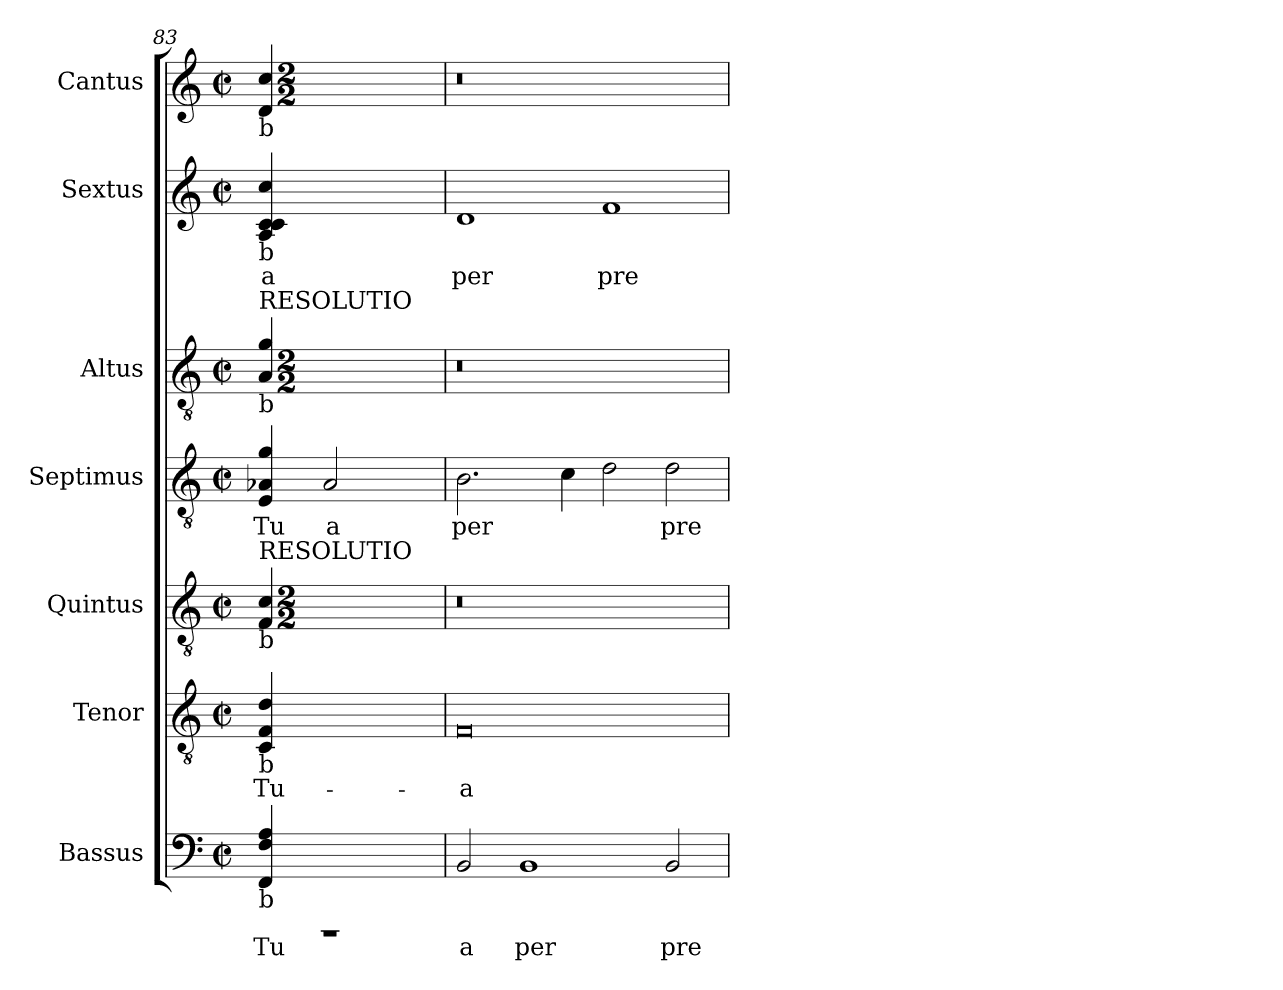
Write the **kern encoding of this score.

**kern	**text	**kern	**text	**kern	**kern	**text	**kern	**kern	**text	**kern
*part7	*part7	*part6	*part6	*part5	*part4	*part4	*part3	*part2	*part2	*part1
*staff7	*staff7	*staff6	*staff6	*staff5	*staff4	*staff4	*staff3	*staff2	*staff2	*staff1
*I"Bassus	*	*I"Tenor	*	*I"Quintus	*I"Septimus	*	*I"Altus	*I"Sextus	*	*I"Cantus
!!LO:PB:g=z
*clefF4	*	*clefGv2	*	*clefGv2	*clefGv2	*	*clefGv2	*clefG2	*	*clefG2
*k[]	*	*k[]	*	*k[]	*k[]	*	*k[]	*k[]	*	*k[]
*C:	*	*C:	*	*C:	*C:	*	*C:	*C:	*	*C:
*M2/2	*	*M2/2	*	*M2/2	*M2/2	*	*M2/2	*M2/2	*	*M2/2
*met(c|)	*	*met(c|)	*	*met(c|)	*met(c|)	*	*met(c|)	*met(c|)	*	*met(c|)
=83	=83	=83	=83	=83	=83	=83	=83	=83	=83	=83
!	!	!	!	!	!	!	!	!	!	!LO:TX:b:t=b
!	!	!	!	!	!	!	!	!LO:TX:b:t=b	!	!
!	!	!	!	!	!	!	!LO:TX:b:t=b	!	!	!
!	!	!	!	!	!	!	!LO:TX:a:t=RESOLUTIO	!	!	!
!	!	!	!	!LO:TX:b:t=b	!	!	!	!	!	!
!	!	!	!	!LO:TX:a:t=RESOLUTIO	!	!	!	!	!	!
!	!	!LO:TX:b:t=b	!	!	!	!	!	!	!	!
!LO:TX:b:t=b	!	!	!	!	!	!	!	!	!	!
!	!LO:LY:b:cj	!	!LO:LY:b:cj	!	!	!LO:LY:b:cj	!	!	!LO:LY:b:cj	!
4A/ 4FF/ 4F	Tu	4d/ 4C/ 4F	Tu-	4c/ 4F/	4g/ 4E/ 4A-X	Tu	4g/ 4A/	4cc/ 4A/ 4c 4c	-a	4cc/ 4d/
*	*	*	*	*M2/2	*	*	*M2/2	*	*	*M2/2
*	*	*	*	*met(c|)	*	*	*met(c|)	*	*	*met(c|)
!LO:N:vis=1	!	!	!	!	!LO:N:vis=2	!LO:LY:b:cj	!	!	!	!
1rEEE	.	1ryy	.	1ryy	4A-/	a	1ryy	1ryy	.	1ryy
.	.	.	.	.	2.ryy	.	.	.	.	.
=84	=84	=84	=84	=84	=84	=84	=84	=84	=84	=84
!	!LO:LY:b:cj	!	!LO:LY:b:cj	!	!	!LO:LY:b	!	!	!LO:LY:b:cj	!
2BB/	a	0F	-a	0r	2.B\	per	0r	1d	per	0r
!	!LO:LY:b:cj	!	!	!	!	!	!	!	!	!
1BB	per	.	.	.	.	.	.	.	.	.
.	.	.	.	.	4c\	.	.	.	.	.
!	!	!	!	!	!	!	!	!	!LO:LY:b:cj	!
.	.	.	.	.	2d\	.	.	1f	pre-	.
!	!LO:LY:b:cj	!	!	!	!	!LO:LY:b:cj	!	!	!	!
2BB/	pre	.	.	.	2d\	pre	.	.	.	.
=	=	=	=	=	=	=	=	=	=	=
*-	*-	*-	*-	*-	*-	*-	*-	*-	*-	*-
